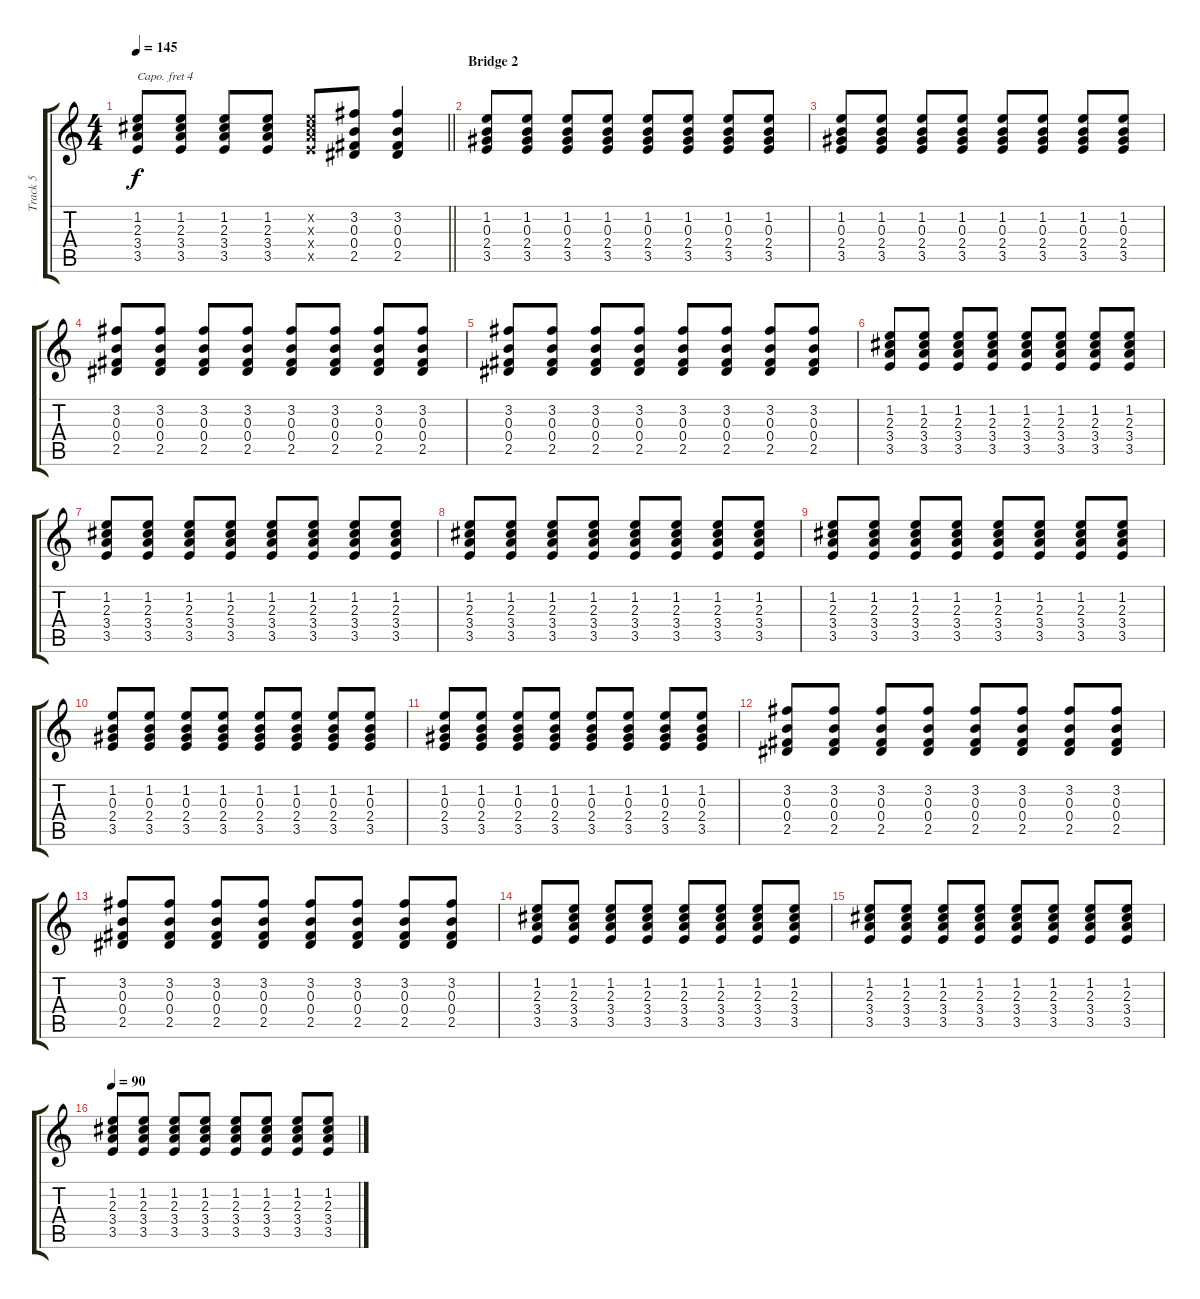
\track ("Track 5" "Track 5") {instrument acousticguitarsteel}
\staff {score tabs}
\capo 4
\tuning (E4 B3 G3 D3 A2 E2) {hide}
\ts (4 4)
\tempo 145
\clef g2
\barLineRight lightlight
\ks c
(1.2 2.3 3.4 3.5).8{dy f} (1.2 2.3 3.4 3.5).8 (1.2 2.3 3.4 3.5).8 (1.2 2.3 3.4 3.5).8 (1.2{x} 2.3{x} 3.4{x} 3.5{x}).8 (3.2 0.3 0.4 2.5).8 (3.2 0.3 0.4 2.5).4 |
\section ("" "Bridge 2")
(1.2 0.3 2.4 3.5).8 (1.2 0.3 2.4 3.5).8 (1.2 0.3 2.4 3.5).8 (1.2 0.3 2.4 3.5).8 (1.2 0.3 2.4 3.5).8 (1.2 0.3 2.4 3.5).8 (1.2 0.3 2.4 3.5).8 (1.2 0.3 2.4 3.5).8 |
(1.2 0.3 2.4 3.5).8 (1.2 0.3 2.4 3.5).8 (1.2 0.3 2.4 3.5).8 (1.2 0.3 2.4 3.5).8 (1.2 0.3 2.4 3.5).8 (1.2 0.3 2.4 3.5).8 (1.2 0.3 2.4 3.5).8 (1.2 0.3 2.4 3.5).8 |
(3.2 0.3 0.4 2.5).8 (3.2 0.3 0.4 2.5).8 (3.2 0.3 0.4 2.5).8 (3.2 0.3 0.4 2.5).8 (3.2 0.3 0.4 2.5).8 (3.2 0.3 0.4 2.5).8 (3.2 0.3 0.4 2.5).8 (3.2 0.3 0.4 2.5).8 |
(3.2 0.3 0.4 2.5).8 (3.2 0.3 0.4 2.5).8 (3.2 0.3 0.4 2.5).8 (3.2 0.3 0.4 2.5).8 (3.2 0.3 0.4 2.5).8 (3.2 0.3 0.4 2.5).8 (3.2 0.3 0.4 2.5).8 (3.2 0.3 0.4 2.5).8 |
(1.2 2.3 3.4 3.5).8 (1.2 2.3 3.4 3.5).8 (1.2 2.3 3.4 3.5).8 (1.2 2.3 3.4 3.5).8 (1.2 2.3 3.4 3.5).8 (1.2 2.3 3.4 3.5).8 (1.2 2.3 3.4 3.5).8 (1.2 2.3 3.4 3.5).8 |
(1.2 2.3 3.4 3.5).8 (1.2 2.3 3.4 3.5).8 (1.2 2.3 3.4 3.5).8 (1.2 2.3 3.4 3.5).8 (1.2 2.3 3.4 3.5).8 (1.2 2.3 3.4 3.5).8 (1.2 2.3 3.4 3.5).8 (1.2 2.3 3.4 3.5).8 |
(1.2 2.3 3.4 3.5).8 (1.2 2.3 3.4 3.5).8 (1.2 2.3 3.4 3.5).8 (1.2 2.3 3.4 3.5).8 (1.2 2.3 3.4 3.5).8 (1.2 2.3 3.4 3.5).8 (1.2 2.3 3.4 3.5).8 (1.2 2.3 3.4 3.5).8 |
(1.2 2.3 3.4 3.5).8 (1.2 2.3 3.4 3.5).8 (1.2 2.3 3.4 3.5).8 (1.2 2.3 3.4 3.5).8 (1.2 2.3 3.4 3.5).8 (1.2 2.3 3.4 3.5).8 (1.2 2.3 3.4 3.5).8 (1.2 2.3 3.4 3.5).8 |
(1.2 0.3 2.4 3.5).8 (1.2 0.3 2.4 3.5).8 (1.2 0.3 2.4 3.5).8 (1.2 0.3 2.4 3.5).8 (1.2 0.3 2.4 3.5).8 (1.2 0.3 2.4 3.5).8 (1.2 0.3 2.4 3.5).8 (1.2 0.3 2.4 3.5).8 |
(1.2 0.3 2.4 3.5).8 (1.2 0.3 2.4 3.5).8 (1.2 0.3 2.4 3.5).8 (1.2 0.3 2.4 3.5).8 (1.2 0.3 2.4 3.5).8 (1.2 0.3 2.4 3.5).8 (1.2 0.3 2.4 3.5).8 (1.2 0.3 2.4 3.5).8 |
(3.2 0.3 0.4 2.5).8 (3.2 0.3 0.4 2.5).8 (3.2 0.3 0.4 2.5).8 (3.2 0.3 0.4 2.5).8 (3.2 0.3 0.4 2.5).8 (3.2 0.3 0.4 2.5).8 (3.2 0.3 0.4 2.5).8 (3.2 0.3 0.4 2.5).8 |
(3.2 0.3 0.4 2.5).8 (3.2 0.3 0.4 2.5).8 (3.2 0.3 0.4 2.5).8 (3.2 0.3 0.4 2.5).8 (3.2 0.3 0.4 2.5).8 (3.2 0.3 0.4 2.5).8 (3.2 0.3 0.4 2.5).8 (3.2 0.3 0.4 2.5).8 |
(1.2 2.3 3.4 3.5).8 (1.2 2.3 3.4 3.5).8 (1.2 2.3 3.4 3.5).8 (1.2 2.3 3.4 3.5).8 (1.2 2.3 3.4 3.5).8 (1.2 2.3 3.4 3.5).8 (1.2 2.3 3.4 3.5).8 (1.2 2.3 3.4 3.5).8 |
(1.2 2.3 3.4 3.5).8 (1.2 2.3 3.4 3.5).8 (1.2 2.3 3.4 3.5).8 (1.2 2.3 3.4 3.5).8 (1.2 2.3 3.4 3.5).8 (1.2 2.3 3.4 3.5).8 (1.2 2.3 3.4 3.5).8 (1.2 2.3 3.4 3.5).8 |
\tempo 90
(1.2 2.3 3.4 3.5).8 (1.2 2.3 3.4 3.5).8 (1.2 2.3 3.4 3.5).8 (1.2 2.3 3.4 3.5).8 (1.2 2.3 3.4 3.5).8 (1.2 2.3 3.4 3.5).8 (1.2 2.3 3.4 3.5).8 (1.2 2.3 3.4 3.5).8
